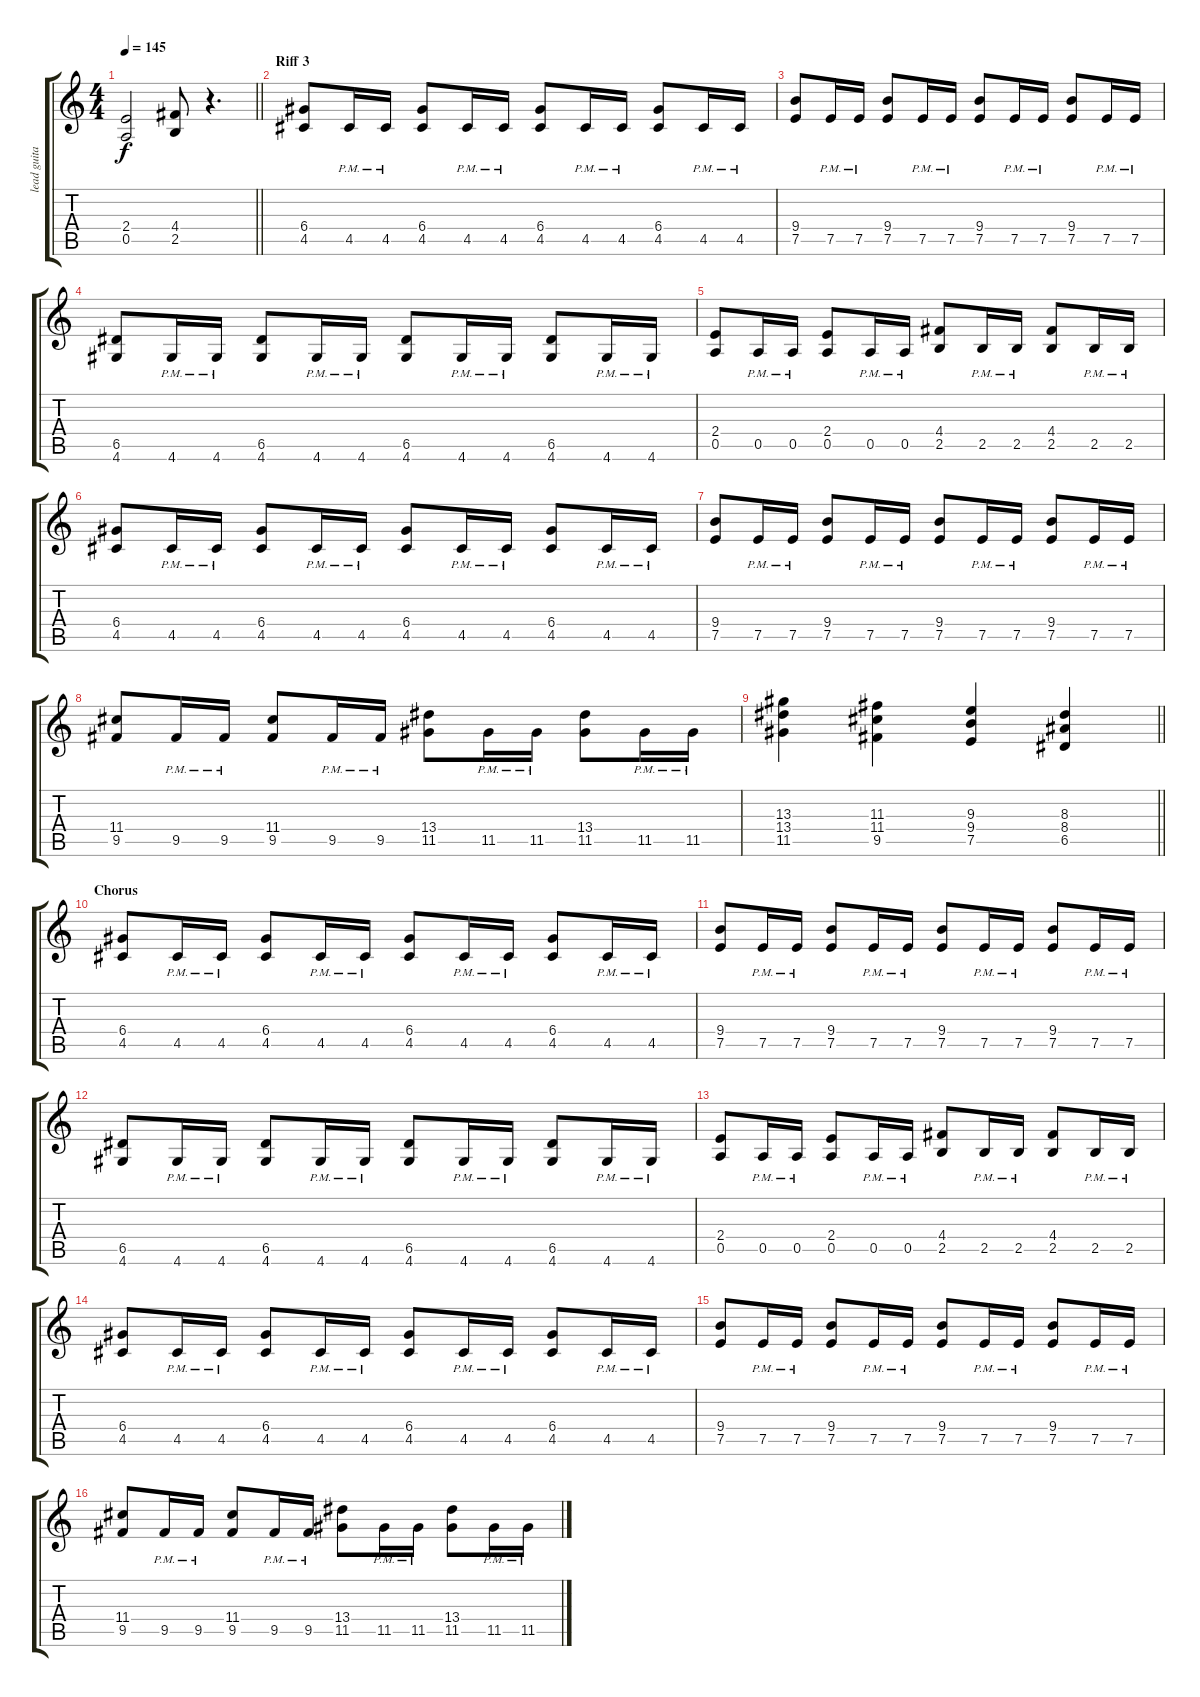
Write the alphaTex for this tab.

\track ("lead guitar" "lead guita") {instrument distortionguitar}
\staff {score tabs}
\tuning (E4 B3 G3 D3 A2 E2) {hide}
\ts (4 4)
\tempo 145
\clef g2
\barLineRight lightlight
\ks c
(2.4 0.5).2{dy f} (4.4 2.5).8 r.4{d} |
\section ("" "Riff 3")
(6.4 4.5).8 4.5{pm}.16 4.5{pm}.16 (6.4 4.5).8 4.5{pm}.16 4.5{pm}.16 (6.4 4.5).8 4.5{pm}.16 4.5{pm}.16 (6.4 4.5).8 4.5{pm}.16 4.5{pm}.16 |
(9.4 7.5).8 7.5{pm}.16 7.5{pm}.16 (9.4 7.5).8 7.5{pm}.16 7.5{pm}.16 (9.4 7.5).8 7.5{pm}.16 7.5{pm}.16 (9.4 7.5).8 7.5{pm}.16 7.5{pm}.16 |
(6.5 4.6).8 4.6{pm}.16 4.6{pm}.16 (6.5 4.6).8 4.6{pm}.16 4.6{pm}.16 (6.5 4.6).8 4.6{pm}.16 4.6{pm}.16 (6.5 4.6).8 4.6{pm}.16 4.6{pm}.16 |
(2.4 0.5).8 0.5{pm}.16 0.5{pm}.16 (2.4 0.5).8 0.5{pm}.16 0.5{pm}.16 (4.4 2.5).8 2.5{pm}.16 2.5{pm}.16 (4.4 2.5).8 2.5{pm}.16 2.5{pm}.16 |
(6.4 4.5).8 4.5{pm}.16 4.5{pm}.16 (6.4 4.5).8 4.5{pm}.16 4.5{pm}.16 (6.4 4.5).8 4.5{pm}.16 4.5{pm}.16 (6.4 4.5).8 4.5{pm}.16 4.5{pm}.16 |
(9.4 7.5).8 7.5{pm}.16 7.5{pm}.16 (9.4 7.5).8 7.5{pm}.16 7.5{pm}.16 (9.4 7.5).8 7.5{pm}.16 7.5{pm}.16 (9.4 7.5).8 7.5{pm}.16 7.5{pm}.16 |
(11.4 9.5).8 9.5{pm}.16 9.5{pm}.16 (11.4 9.5).8 9.5{pm}.16 9.5{pm}.16 (13.4 11.5).8 11.5{pm}.16 11.5{pm}.16 (13.4 11.5).8 11.5{pm}.16 11.5{pm}.16 |
\barLineRight lightlight
(13.3 13.4 11.5).4 (11.3 11.4 9.5).4 (9.3 9.4 7.5).4 (8.3 8.4 6.5).4 |
\section ("" "Chorus")
(6.4 4.5).8 4.5{pm}.16 4.5{pm}.16 (6.4 4.5).8 4.5{pm}.16 4.5{pm}.16 (6.4 4.5).8 4.5{pm}.16 4.5{pm}.16 (6.4 4.5).8 4.5{pm}.16 4.5{pm}.16 |
(9.4 7.5).8 7.5{pm}.16 7.5{pm}.16 (9.4 7.5).8 7.5{pm}.16 7.5{pm}.16 (9.4 7.5).8 7.5{pm}.16 7.5{pm}.16 (9.4 7.5).8 7.5{pm}.16 7.5{pm}.16 |
(6.5 4.6).8 4.6{pm}.16 4.6{pm}.16 (6.5 4.6).8 4.6{pm}.16 4.6{pm}.16 (6.5 4.6).8 4.6{pm}.16 4.6{pm}.16 (6.5 4.6).8 4.6{pm}.16 4.6{pm}.16 |
(2.4 0.5).8 0.5{pm}.16 0.5{pm}.16 (2.4 0.5).8 0.5{pm}.16 0.5{pm}.16 (4.4 2.5).8 2.5{pm}.16 2.5{pm}.16 (4.4 2.5).8 2.5{pm}.16 2.5{pm}.16 |
(6.4 4.5).8 4.5{pm}.16 4.5{pm}.16 (6.4 4.5).8 4.5{pm}.16 4.5{pm}.16 (6.4 4.5).8 4.5{pm}.16 4.5{pm}.16 (6.4 4.5).8 4.5{pm}.16 4.5{pm}.16 |
(9.4 7.5).8 7.5{pm}.16 7.5{pm}.16 (9.4 7.5).8 7.5{pm}.16 7.5{pm}.16 (9.4 7.5).8 7.5{pm}.16 7.5{pm}.16 (9.4 7.5).8 7.5{pm}.16 7.5{pm}.16 |
(11.4 9.5).8 9.5{pm}.16 9.5{pm}.16 (11.4 9.5).8 9.5{pm}.16 9.5{pm}.16 (13.4 11.5).8 11.5{pm}.16 11.5{pm}.16 (13.4 11.5).8 11.5{pm}.16 11.5{pm}.16
